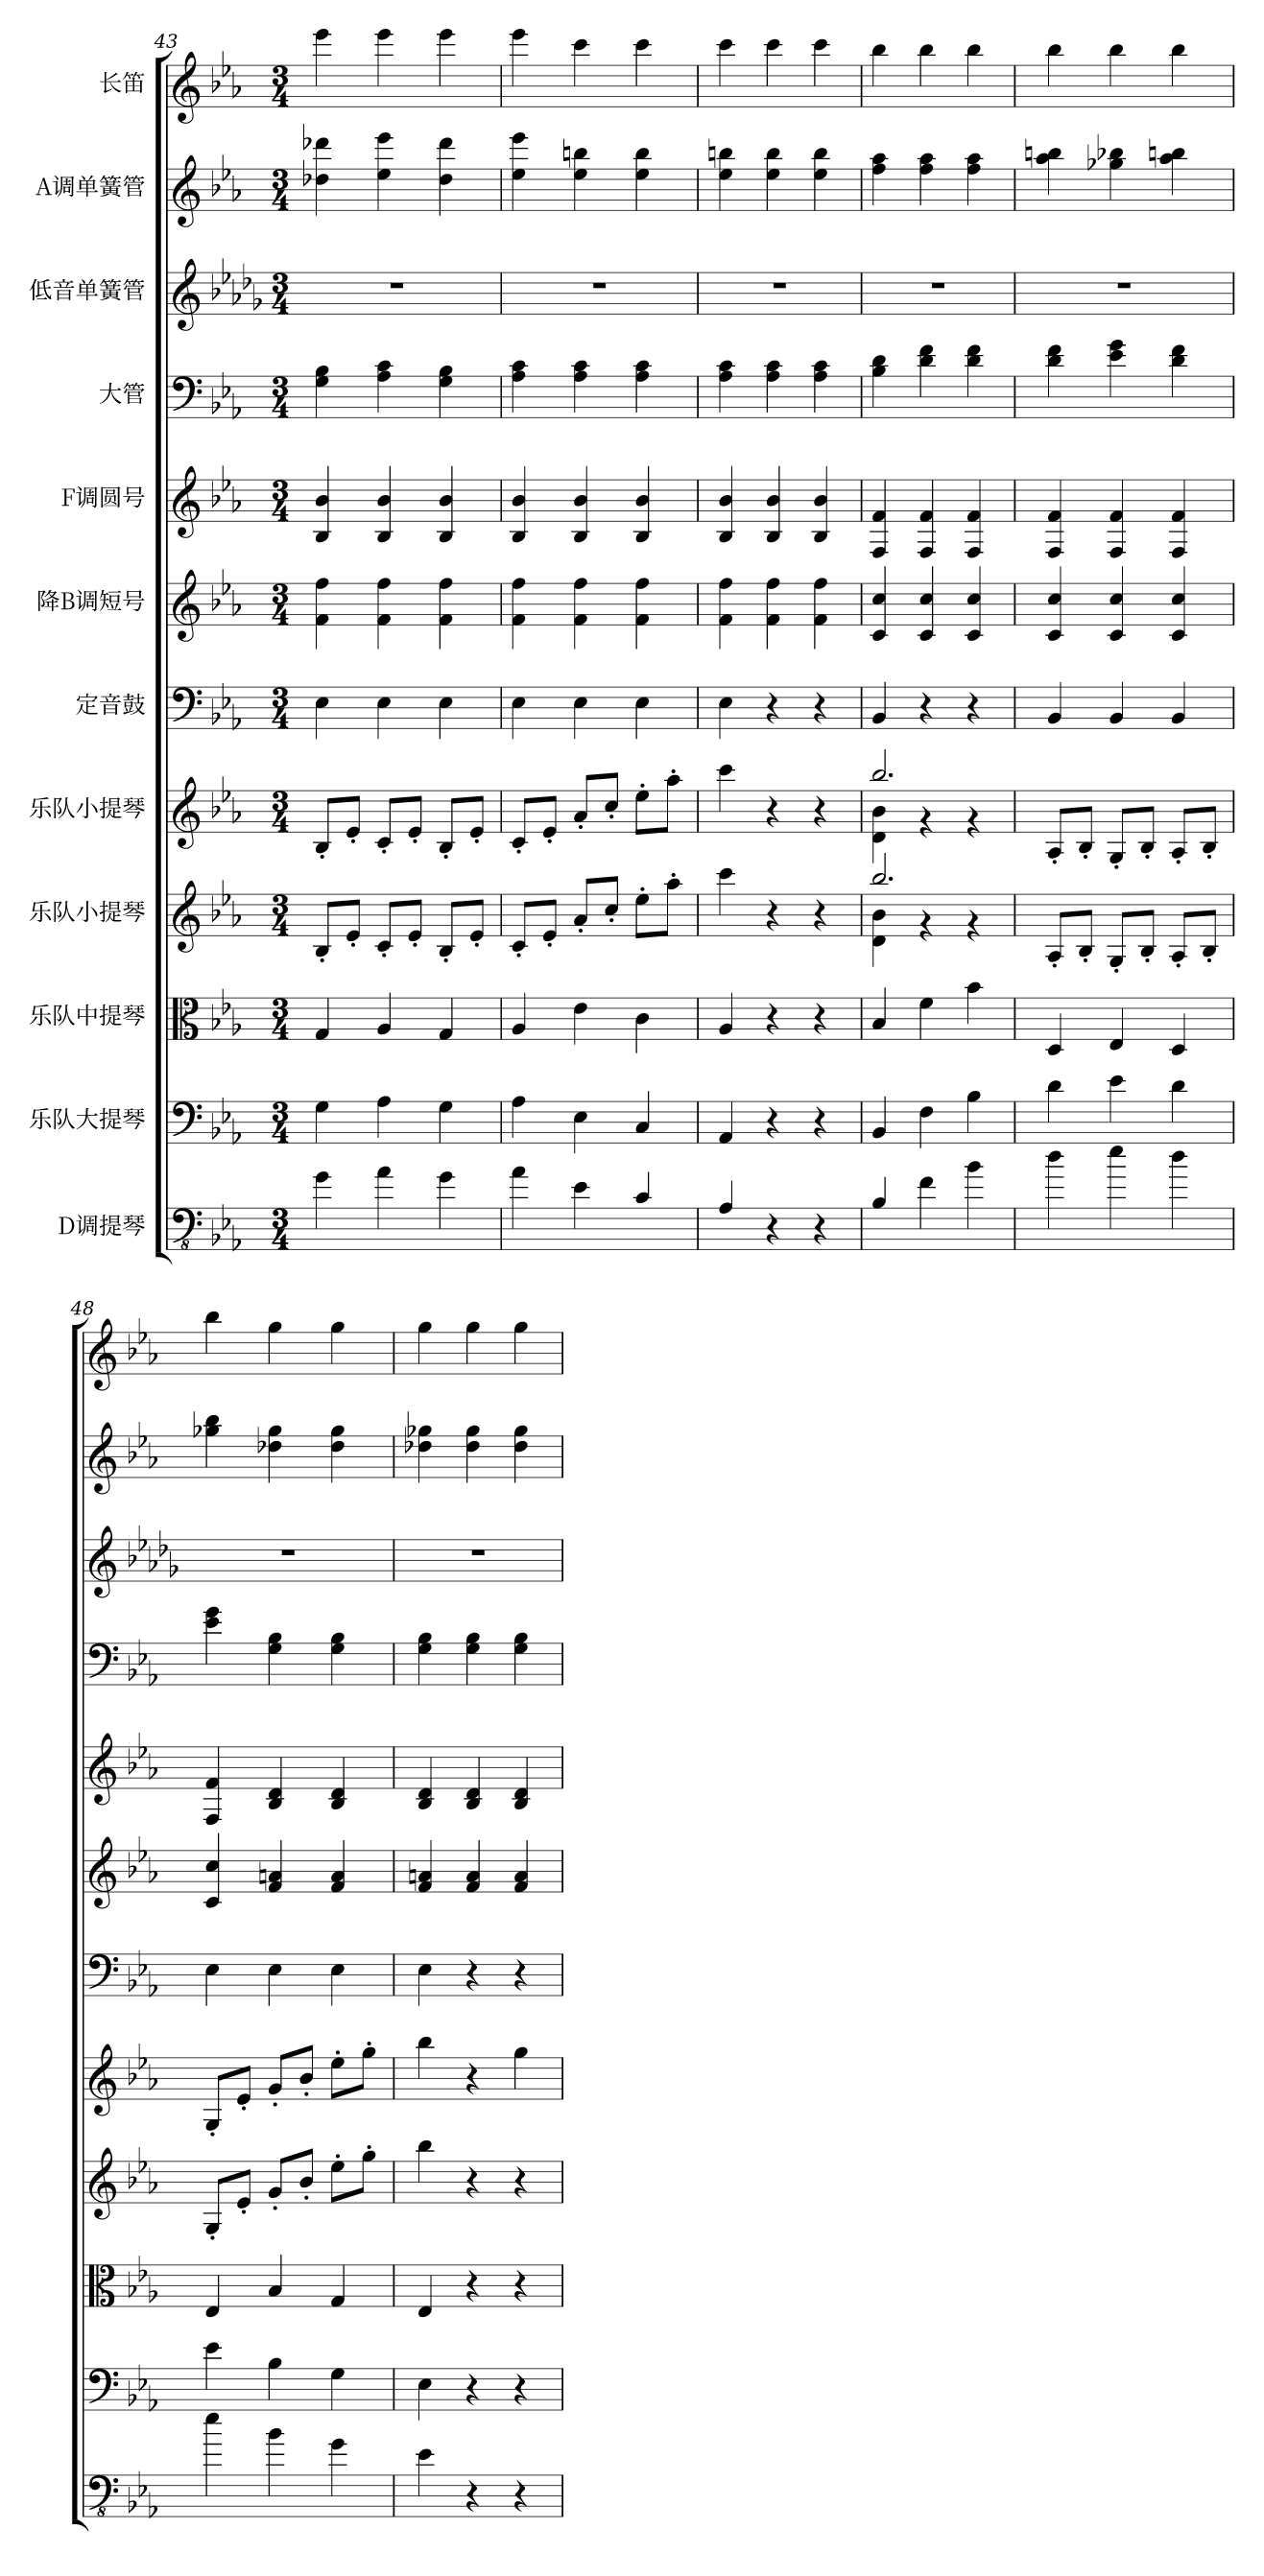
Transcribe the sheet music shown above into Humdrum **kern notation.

**kern	**kern	**kern	**kern	**kern	**kern	**kern	**kern	**kern	**kern	**kern	**kern
*part12	*part11	*part10	*part9	*part8	*part7	*part6	*part5	*part4	*part3	*part2	*part1
*staff12	*staff11	*staff10	*staff9	*staff8	*staff7	*staff6	*staff5	*staff4	*staff3	*staff2	*staff1
*I"D调提琴	*I"乐队大提琴	*I"乐队中提琴	*I"乐队小提琴	*I"乐队小提琴	*I"定音鼓	*I"降B调短号	*I"F调圆号	*I"大管	*I"低音单簧管	*I"A调单簧管	*I"长笛
!!LO:PB:g=z
*clefFv4	*clefF4	*clefC3	*clefG2	*clefG2	*clefF4	*clefG2	*clefG2	*clefF4	*clefG2	*clefG2	*clefG2
*ITrd7c12	*	*	*	*	*	*ITrd1c2	*ITrd4c7	*	*ITrd8c14	*ITrd2c3	*
*k[b-e-a-]	*k[b-e-a-]	*k[b-e-a-]	*k[b-e-a-]	*k[b-e-a-]	*k[b-e-a-]	*k[b-e-a-d-g-]	*k[b-e-a-d-]	*k[b-e-a-]	*k[b-e-a-d-g-]	*k[]	*k[b-e-a-]
*M3/4	*M3/4	*M3/4	*M3/4	*M3/4	*M3/4	*M3/4	*M3/4	*M3/4	*M3/4	*M3/4	*M3/4
*MM136	*MM136	*MM136	*MM136	*MM136	*MM136	*MM136	*MM136	*MM136	*MM136	*MM136	*MM136
=43	=43	=43	=43	=43	=43	=43	=43	=43	=43	=43	=43
4GG\	4G\	4G/	8B-'/L	8B-'/L	4E-\	4e-\ 4ee-\	4E-/ 4e-/	4G\ 4B-\	2.r	4b-X\ 4bb-X\	4eee-\
.	.	.	8e-'/J	8e-'/J	.	.	.	.	.	.	.
4AA-\	4A-\	4A-/	8c'/L	8c'/L	4E-\	4e-\ 4ee-\	4E-/ 4e-/	4A-\ 4c\	.	4cc\ 4ccc\	4eee-\
.	.	.	8e-'/J	8e-'/J	.	.	.	.	.	.	.
4GG\	4G\	4G/	8B-'/L	8B-'/L	4E-\	4e-\ 4ee-\	4E-/ 4e-/	4G\ 4B-\	.	4b-\ 4bb-\	4eee-\
.	.	.	8e-'/J	8e-'/J	.	.	.	.	.	.	.
=44	=44	=44	=44	=44	=44	=44	=44	=44	=44	=44	=44
4AA-\	4A-\	4A-/	8c'/L	8c'/L	4E-\	4e-\ 4ee-\	4E-/ 4e-/	4A-\ 4c\	2.r	4cc\ 4ccc\	4eee-\
.	.	.	8e-'/J	8e-'/J	.	.	.	.	.	.	.
4EE-\	4E-\	4e-\	8a-'/L	8a-'/L	4E-\	4e-\ 4ee-\	4E-/ 4e-/	4A-\ 4c\	.	4cc\ 4gg#X\	4ccc\
.	.	.	8cc'/J	8cc'/J	.	.	.	.	.	.	.
4CC/	4C/	4c\	8ee-'\L	8ee-'\L	4E-\	4e-\ 4ee-\	4E-/ 4e-/	4A-\ 4c\	.	4cc\ 4gg#\	4ccc\
.	.	.	8aa-'\J	8aa-'\J	.	.	.	.	.	.	.
=45	=45	=45	=45	=45	=45	=45	=45	=45	=45	=45	=45
4AAA-/	4AA-/	4A-/	4ccc\	4ccc\	4E-\	4e-\ 4ee-\	4E-/ 4e-/	4A-\ 4c\	2.r	4cc\ 4gg#X\	4ccc\
4r	4r	4r	4r	4r	4r	4e-\ 4ee-\	4E-/ 4e-/	4A-\ 4c\	.	4cc\ 4gg#\	4ccc\
4r	4r	4r	4r	4r	4r	4e-\ 4ee-\	4E-/ 4e-/	4A-\ 4c\	.	4cc\ 4gg#\	4ccc\
=46	=46	=46	=46	=46	=46	=46	=46	=46	=46	=46	=46
*	*	*	*^	*^	*	*	*	*	*	*	*
4BBB-/	4BB-/	4B-/	2.bb-/	4d\ 4b-\	2.bb-/	4d\ 4b-\	4BB-/	4B-/ 4b-/	4BB-/ 4B-/	4B-\ 4d\	2.r	4dd\ 4ff\	4bb-\
4FF\	4F\	4f\	.	4r	.	4r	4r	4B-/ 4b-/	4BB-/ 4B-/	4d\ 4f\	.	4dd\ 4ff\	4bb-\
4BB-\	4B-\	4b-\	.	4r	.	4r	4r	4B-/ 4b-/	4BB-/ 4B-/	4d\ 4f\	.	4dd\ 4ff\	4bb-\
*	*	*	*v	*v	*	*	*	*	*	*	*	*	*
*	*	*	*	*v	*v	*	*	*	*	*	*	*
=47	=47	=47	=47	=47	=47	=47	=47	=47	=47	=47	=47
4D\	4d\	4D/	8A-'/L	8A-'/L	4BB-/	4B-/ 4b-/	4BB-/ 4B-/	4d\ 4f\	2.r	4ff\ 4gg#X\	4bb-\
.	.	.	8B-'/J	8B-'/J	.	.	.	.	.	.	.
4E-\	4e-\	4E-/	8G'/L	8G'/L	4BB-/	4B-/ 4b-/	4BB-/ 4B-/	4e-\ 4g\	.	4ee-X\ 4ggn\	4bb-\
.	.	.	8B-'/J	8B-'/J	.	.	.	.	.	.	.
4D\	4d\	4D/	8A-'/L	8A-'/L	4BB-/	4B-/ 4b-/	4BB-/ 4B-/	4d\ 4f\	.	4ff\ 4gg#X\	4bb-\
.	.	.	8B-'/J	8B-'/J	.	.	.	.	.	.	.
=48	=48	=48	=48	=48	=48	=48	=48	=48	=48	=48	=48
4E-\	4e-\	4E-/	8G'/L	8G'/L	4E-\	4B-/ 4b-/	4BB-/ 4B-/	4e-\ 4g\	2.r	4ee-X\ 4gg\	4bb-\
.	.	.	8e-'/J	8e-'/J	.	.	.	.	.	.	.
4BB-\	4B-\	4B-/	8g'/L	8g'/L	4E-\	4e-/ 4gn/	4E-/ 4G/	4G\ 4B-\	.	4b-X\ 4ee-\	4gg\
.	.	.	8b-'/J	8b-'/J	.	.	.	.	.	.	.
4GG\	4G\	4G/	8ee-'\L	8ee-'\L	4E-\	4e-/ 4g/	4E-/ 4G/	4G\ 4B-\	.	4b-\ 4ee-\	4gg\
.	.	.	8gg'\J	8gg'\J	.	.	.	.	.	.	.
!!LO:PB:g=z
=49	=49	=49	=49	=49	=49	=49	=49	=49	=49	=49	=49
*	*	*	*	*	*	*	*	*	*	*	*MM132
4EE-\	4E-\	4E-/	4bb-\	4bb-\	4E-\	4e-/ 4gn/	4E-/ 4G/	4G\ 4B-\	2.r	4b-X\ 4ee-X\	4gg\
4r	4r	4r	4r	4r	4r	4e-/ 4g/	4E-/ 4G/	4G\ 4B-\	.	4b-\ 4ee-\	4gg\
4r	4r	4r	4r	4gg\	4r	4e-/ 4g/	4E-/ 4G/	4G\ 4B-\	.	4b-\ 4ee-\	4gg\
=	=	=	=	=	=	=	=	=	=	=	=
*-	*-	*-	*-	*-	*-	*-	*-	*-	*-	*-	*-
